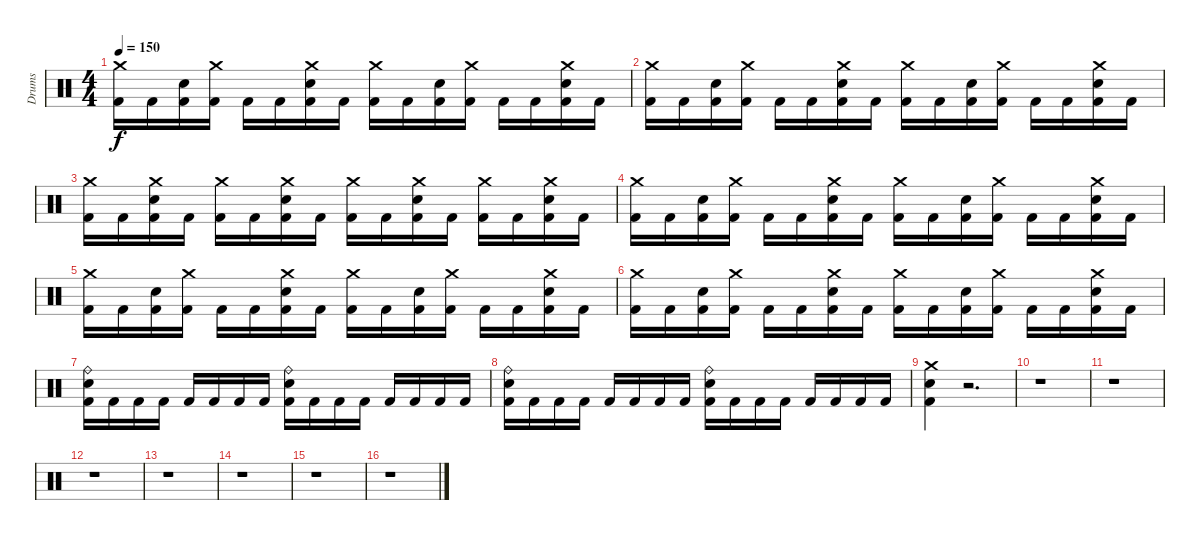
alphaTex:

\track ("Drums" "Drums") {instrument percussion}
\staff {score}
\articulation defaults
\ts (4 4)
\tempo 150
\clef neutral
\ks c
("Crash medium (hit)" "Kick (hit) 2").16{dy f} "Kick (hit) 2".16 ("Snare (hit) 2" "Kick (hit) 2").16 ("Crash medium (hit)" "Kick (hit) 2").16 "Kick (hit) 2".16 "Kick (hit) 2".16 ("Crash medium (hit)" "Snare (hit) 2" "Kick (hit) 2").16 "Kick (hit) 2".16 ("Crash medium (hit)" "Kick (hit) 2").16 "Kick (hit) 2".16 ("Snare (hit) 2" "Kick (hit) 2").16 ("Crash medium (hit)" "Kick (hit) 2").16 "Kick (hit) 2".16 "Kick (hit) 2".16 ("Crash medium (hit)" "Snare (hit) 2" "Kick (hit) 2").16 "Kick (hit) 2".16 |
("Crash medium (hit)" "Kick (hit) 2").16 "Kick (hit) 2".16 ("Snare (hit) 2" "Kick (hit) 2").16 ("Crash medium (hit)" "Kick (hit) 2").16 "Kick (hit) 2".16 "Kick (hit) 2".16 ("Crash medium (hit)" "Snare (hit) 2" "Kick (hit) 2").16 "Kick (hit) 2".16 ("Crash medium (hit)" "Kick (hit) 2").16 "Kick (hit) 2".16 ("Snare (hit) 2" "Kick (hit) 2").16 ("Crash medium (hit)" "Kick (hit) 2").16 "Kick (hit) 2".16 "Kick (hit) 2".16 ("Crash medium (hit)" "Snare (hit) 2" "Kick (hit) 2").16 "Kick (hit) 2".16 |
("Kick (hit) 2" "Crash medium (hit)").16 "Kick (hit) 2".16 ("Kick (hit) 2" "Snare (hit) 2" "Crash medium (hit)").16 "Kick (hit) 2".16 ("Kick (hit) 2" "Crash medium (hit)").16 "Kick (hit) 2".16 ("Kick (hit) 2" "Snare (hit) 2" "Crash medium (hit)").16 "Kick (hit) 2".16 ("Kick (hit) 2" "Crash medium (hit)").16 "Kick (hit) 2".16 ("Kick (hit) 2" "Snare (hit) 2" "Crash medium (hit)").16 "Kick (hit) 2".16 ("Kick (hit) 2" "Crash medium (hit)").16 "Kick (hit) 2".16 ("Kick (hit) 2" "Snare (hit) 2" "Crash medium (hit)").16 "Kick (hit) 2".16 |
("Crash medium (hit)" "Kick (hit) 2").16 "Kick (hit) 2".16 ("Snare (hit) 2" "Kick (hit) 2").16 ("Crash medium (hit)" "Kick (hit) 2").16 "Kick (hit) 2".16 "Kick (hit) 2".16 ("Crash medium (hit)" "Snare (hit) 2" "Kick (hit) 2").16 "Kick (hit) 2".16 ("Crash medium (hit)" "Kick (hit) 2").16 "Kick (hit) 2".16 ("Snare (hit) 2" "Kick (hit) 2").16 ("Crash medium (hit)" "Kick (hit) 2").16 "Kick (hit) 2".16 "Kick (hit) 2".16 ("Crash medium (hit)" "Snare (hit) 2" "Kick (hit) 2").16 "Kick (hit) 2".16 |
("Crash medium (hit)" "Kick (hit) 2").16 "Kick (hit) 2".16 ("Snare (hit) 2" "Kick (hit) 2").16 ("Crash medium (hit)" "Kick (hit) 2").16 "Kick (hit) 2".16 "Kick (hit) 2".16 ("Crash medium (hit)" "Snare (hit) 2" "Kick (hit) 2").16 "Kick (hit) 2".16 ("Crash medium (hit)" "Kick (hit) 2").16 "Kick (hit) 2".16 ("Snare (hit) 2" "Kick (hit) 2").16 ("Crash medium (hit)" "Kick (hit) 2").16 "Kick (hit) 2".16 "Kick (hit) 2".16 ("Crash medium (hit)" "Snare (hit) 2" "Kick (hit) 2").16 "Kick (hit) 2".16 |
("Crash medium (hit)" "Kick (hit) 2").16 "Kick (hit) 2".16 ("Snare (hit) 2" "Kick (hit) 2").16 ("Crash medium (hit)" "Kick (hit) 2").16 "Kick (hit) 2".16 "Kick (hit) 2".16 ("Crash medium (hit)" "Snare (hit) 2" "Kick (hit) 2").16 "Kick (hit) 2".16 ("Crash medium (hit)" "Kick (hit) 2").16 "Kick (hit) 2".16 ("Snare (hit) 2" "Kick (hit) 2").16 ("Crash medium (hit)" "Kick (hit) 2").16 "Kick (hit) 2".16 "Kick (hit) 2".16 ("Crash medium (hit)" "Snare (hit) 2" "Kick (hit) 2").16 "Kick (hit) 2".16 |
("Ride (bell)" "Snare (hit) 2" "Kick (hit) 2").16 "Kick (hit) 2".16 "Kick (hit) 2".16 "Kick (hit) 2".16 "Kick (hit) 2".16 "Kick (hit) 2".16 "Kick (hit) 2".16 "Kick (hit) 2".16 ("Ride (bell)" "Snare (hit) 2" "Kick (hit) 2").16 "Kick (hit) 2".16 "Kick (hit) 2".16 "Kick (hit) 2".16 "Kick (hit) 2".16 "Kick (hit) 2".16 "Kick (hit) 2".16 "Kick (hit) 2".16 |
("Ride (bell)" "Snare (hit) 2" "Kick (hit) 2").16 "Kick (hit) 2".16 "Kick (hit) 2".16 "Kick (hit) 2".16 "Kick (hit) 2".16 "Kick (hit) 2".16 "Kick (hit) 2".16 "Kick (hit) 2".16 ("Ride (bell)" "Snare (hit) 2" "Kick (hit) 2").16 "Kick (hit) 2".16 "Kick (hit) 2".16 "Kick (hit) 2".16 "Kick (hit) 2".16 "Kick (hit) 2".16 "Kick (hit) 2".16 "Kick (hit) 2".16 |
("Kick (hit) 2" "Snare (hit) 2" "Crash medium (hit)").4 r.2{d} |
r.1 |
r.1 |
r.1 |
r.1 |
r.1 |
r.1 |
r.1
